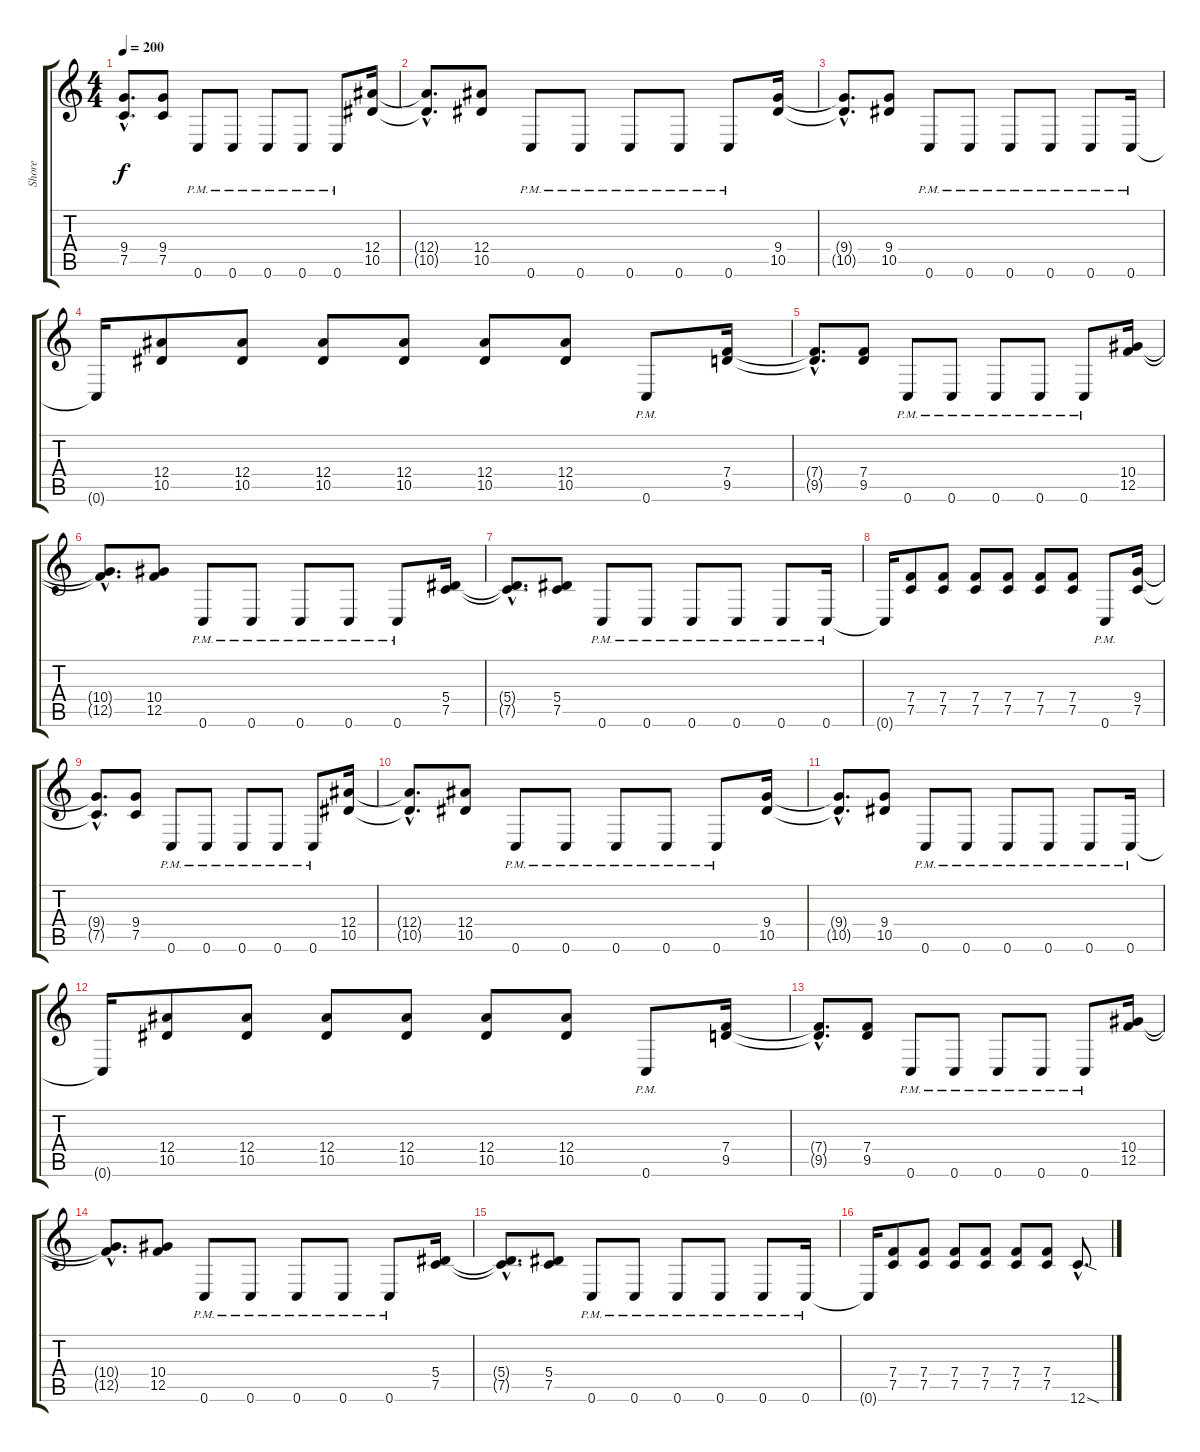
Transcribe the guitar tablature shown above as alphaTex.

\track ("Shore" "Shore") {instrument distortionguitar}
\staff {score tabs}
\tuning (C4 G3 Eb3 Bb2 F2 C2) {hide}
\ts (4 4)
\tempo 200
\clef g2
\ks c
(9.4{hac t} 7.5{hac t}).8{d dy f} (9.4 7.5).8 0.6{pm}.8 0.6{pm}.8 0.6{pm}.8 0.6{pm}.8 0.6{pm}.8 (12.4 10.5).16 |
(12.4{hac t} 10.5{hac t}).8{d} (12.4 10.5).8 0.6{pm}.8 0.6{pm}.8 0.6{pm}.8 0.6{pm}.8 0.6{pm}.8 (9.4 10.5).16 |
(9.4{hac t} 10.5{hac t}).8{d} (9.4 10.5).8 0.6{pm}.8 0.6{pm}.8 0.6{pm}.8 0.6{pm}.8 0.6{pm}.8 0.6{pm}.16 |
0.6{t}.16 (12.4 10.5).8 (12.4 10.5).8 (12.4 10.5).8 (12.4 10.5).8 (12.4 10.5).8 (12.4 10.5).8 0.6{pm}.8 (7.4 9.5).16 |
(7.4{hac t} 9.5{hac t}).8{d} (7.4 9.5).8 0.6{pm}.8 0.6{pm}.8 0.6{pm}.8 0.6{pm}.8 0.6{pm}.8 (10.4 12.5).16 |
(10.4{hac t} 12.5{hac t}).8{d} (10.4 12.5).8 0.6{pm}.8 0.6{pm}.8 0.6{pm}.8 0.6{pm}.8 0.6{pm}.8 (5.4 7.5).16 |
(5.4{hac t} 7.5{hac t}).8{d} (5.4 7.5).8 0.6{pm}.8 0.6{pm}.8 0.6{pm}.8 0.6{pm}.8 0.6{pm}.8 0.6{pm}.16 |
0.6{t}.16 (7.4 7.5).8 (7.4 7.5).8 (7.4 7.5).8 (7.4 7.5).8 (7.4 7.5).8 (7.4 7.5).8 0.6{pm}.8 (9.4 7.5).16 |
(9.4{hac t} 7.5{hac t}).8{d} (9.4 7.5).8 0.6{pm}.8 0.6{pm}.8 0.6{pm}.8 0.6{pm}.8 0.6{pm}.8 (12.4 10.5).16 |
(12.4{hac t} 10.5{hac t}).8{d} (12.4 10.5).8 0.6{pm}.8 0.6{pm}.8 0.6{pm}.8 0.6{pm}.8 0.6{pm}.8 (9.4 10.5).16 |
(9.4{hac t} 10.5{hac t}).8{d} (9.4 10.5).8 0.6{pm}.8 0.6{pm}.8 0.6{pm}.8 0.6{pm}.8 0.6{pm}.8 0.6{pm}.16 |
0.6{t}.16 (12.4 10.5).8 (12.4 10.5).8 (12.4 10.5).8 (12.4 10.5).8 (12.4 10.5).8 (12.4 10.5).8 0.6{pm}.8 (7.4 9.5).16 |
(7.4{hac t} 9.5{hac t}).8{d} (7.4 9.5).8 0.6{pm}.8 0.6{pm}.8 0.6{pm}.8 0.6{pm}.8 0.6{pm}.8 (10.4 12.5).16 |
(10.4{hac t} 12.5{hac t}).8{d} (10.4 12.5).8 0.6{pm}.8 0.6{pm}.8 0.6{pm}.8 0.6{pm}.8 0.6{pm}.8 (5.4 7.5).16 |
(5.4{hac t} 7.5{hac t}).8{d} (5.4 7.5).8 0.6{pm}.8 0.6{pm}.8 0.6{pm}.8 0.6{pm}.8 0.6{pm}.8 0.6{pm}.16 |
0.6{t}.16 (7.4 7.5).8 (7.4 7.5).8 (7.4 7.5).8 (7.4 7.5).8 (7.4 7.5).8 (7.4 7.5).8 12.6{sod hac}.8{d}
